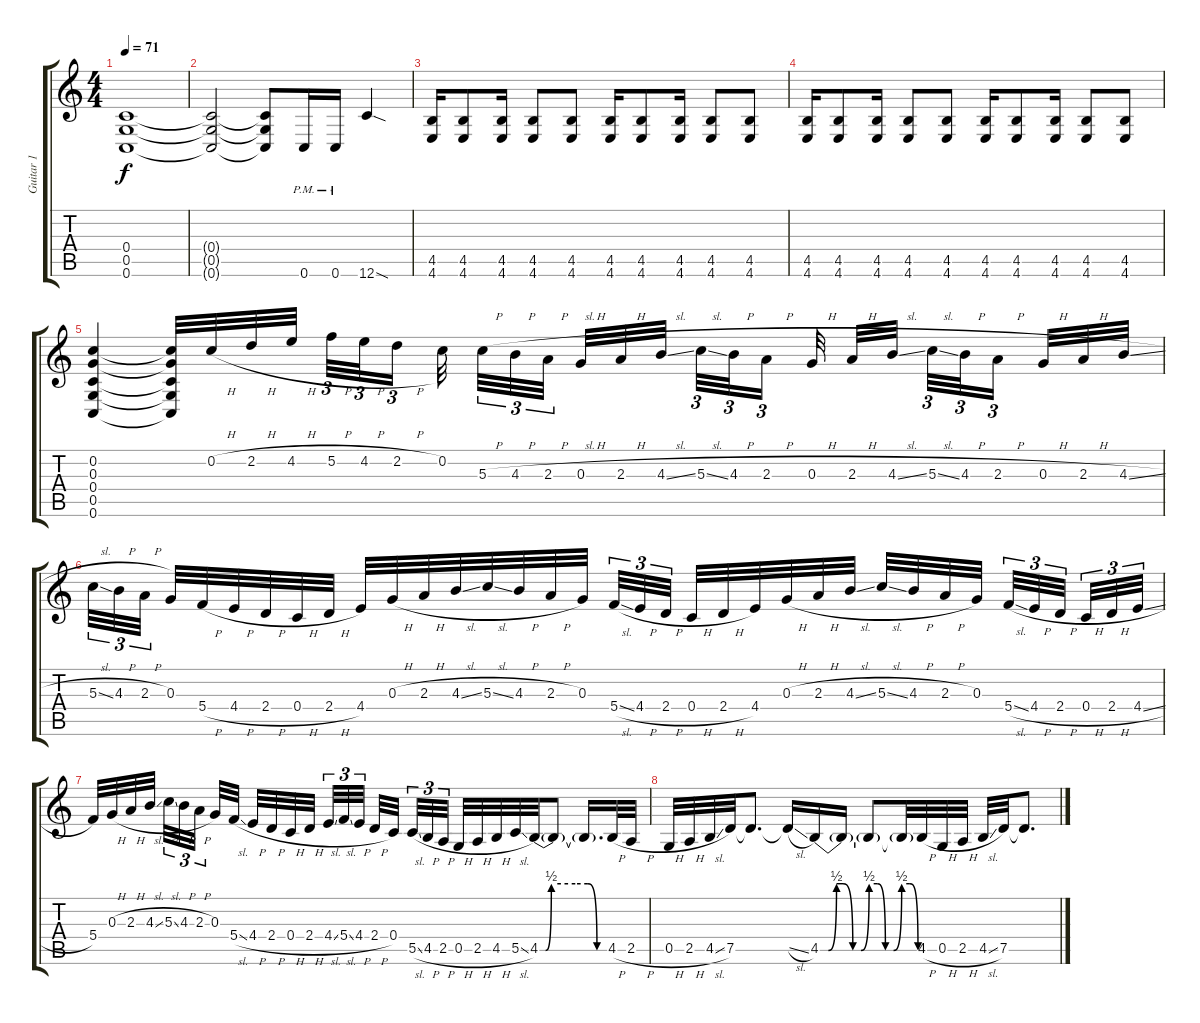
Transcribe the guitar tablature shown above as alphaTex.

\track ("Guitar 1" "Guitar 1") {instrument overdrivenguitar}
\staff {score tabs}
\tuning (E4 C4 G3 C3 G2 C2) {hide}
\ts (4 4)
\tempo 71
\clef g2
\ks c
(0.4 0.5 0.6).1{dy f} |
(0.4{t} 0.5{t} 0.6{t}).2 (0.4{t} 0.5{t} 0.6{t}).8 0.6{pm}.16 0.6{pm}.16 12.6{sod}.4 |
(4.5 4.6).16 (4.5 4.6).8 (4.5 4.6).16 (4.5 4.6).8 (4.5 4.6).8 (4.5 4.6).16 (4.5 4.6).8 (4.5 4.6).16 (4.5 4.6).8 (4.5 4.6).8 |
(4.5 4.6).16 (4.5 4.6).8 (4.5 4.6).16 (4.5 4.6).8 (4.5 4.6).8 (4.5 4.6).16 (4.5 4.6).8 (4.5 4.6).16 (4.5 4.6).8 (4.5 4.6).8 |
(0.2 0.3 0.4 0.5 0.6).4 (0.2{t} 0.3{t} 0.4{t} 0.5{t} 0.6{t}).32 0.2{h}.32 2.2{h}.32 4.2{h}.32{beam splitsecondary} 5.2{h}.32{tu (3 2)} 4.2{h}.32{tu (3 2)} 2.2{h}.16{tu (3 2) beam splitsecondary} 0.2.32 5.3{h}.32{tu (3 2)} 4.3{h}.32{tu (3 2)} 2.3{h}.32{tu (3 2) beam splitsecondary} 0.3{h}.32 2.3{h}.32 4.3{sl}.32{beam splitsecondary} 5.3{sl}.32{tu (3 2)} 4.3{h}.32{tu (3 2)} 2.3{h}.16{tu (3 2) beam splitsecondary} 0.3{h}.32 2.3{h}.32 4.3{sl}.32{beam splitsecondary} 5.3{sl}.32{tu (3 2)} 4.3{h}.32{tu (3 2)} 2.3{h}.16{tu (3 2) beam splitsecondary} 0.3{h}.32 2.3{h}.32 4.3{sl}.32 |
5.3{sl}.32{tu (3 2)} 4.3{h}.32{tu (3 2)} 2.3{h}.32{tu (3 2) beam splitsecondary} 0.3.32 5.4{h}.32 4.4{h}.32 2.4{h}.32 0.4{h}.32 2.4{h}.32 4.4.32 0.3{h}.32 2.3{h}.32 4.3{sl}.32 5.3{sl}.32 4.3{h}.32 2.3{h}.32 0.3.32 5.4{sl}.32{tu (3 2)} 4.4{h}.32{tu (3 2)} 2.4{h}.32{tu (3 2) beam splitsecondary} 0.4{h}.32 2.4{h}.32 4.4.32 0.3{h}.32 2.3{h}.32 4.3{sl}.32 5.3{sl}.32 4.3{h}.32 2.3{h}.32 0.3.32{beam splitsecondary} 5.4{sl}.32{tu (3 2)} 4.4{h}.32{tu (3 2)} 2.4{h}.32{tu (3 2) beam splitsecondary} 0.4{h}.32{tu (3 2)} 2.4{h}.32{tu (3 2)} 4.4{sl}.32{tu (3 2)} |
5.4.32 0.3{h}.32 2.3{h}.32 4.3{sl}.32{beam splitsecondary} 5.3{sl}.32{tu (3 2)} 4.3{h}.32{tu (3 2)} 2.3{h}.32{tu (3 2) beam splitsecondary} 0.3.32 5.4{sl}.32 4.4{h}.32 2.4{h}.32 0.4{h}.32 2.4{h}.32{beam splitsecondary} 4.4{sl}.32{tu (3 2)} 5.4{sl}.32{tu (3 2)} 4.4{h}.32{tu (3 2) beam splitsecondary} 2.4{h}.32 0.4.32 5.5{sl}.32{tu (3 2)} 4.5{h}.32{tu (3 2)} 2.5{h}.32{tu (3 2) beam splitsecondary} 0.5{h}.32 2.5{h}.32 4.5{h}.32 5.5{sl}.32 4.5{be (custom 0 0 5 0 10 2 31 2 42 2 50 0 60 0)}.32 4.5{t}.8 4.5{t}.16{d} 4.5{h}.32 2.5{h}.32 |
0.5{h}.32 2.5{h}.32 4.5{sl}.32 7.5.32 7.5{t}.8{d} 7.5{sl t}.16 4.5{be (custom 0 0 5 0 10 2 14 2 20 0 25 0 30 2 35 2 40 0 45 0 50 2 55 2 60 0)}.16 4.5{t}.16 4.5{t}.8 4.5{t}.32 4.5{h}.32 0.5{h}.32 2.5{h}.32 4.5{sl}.32 7.5.32 7.5{t}.8{d}
